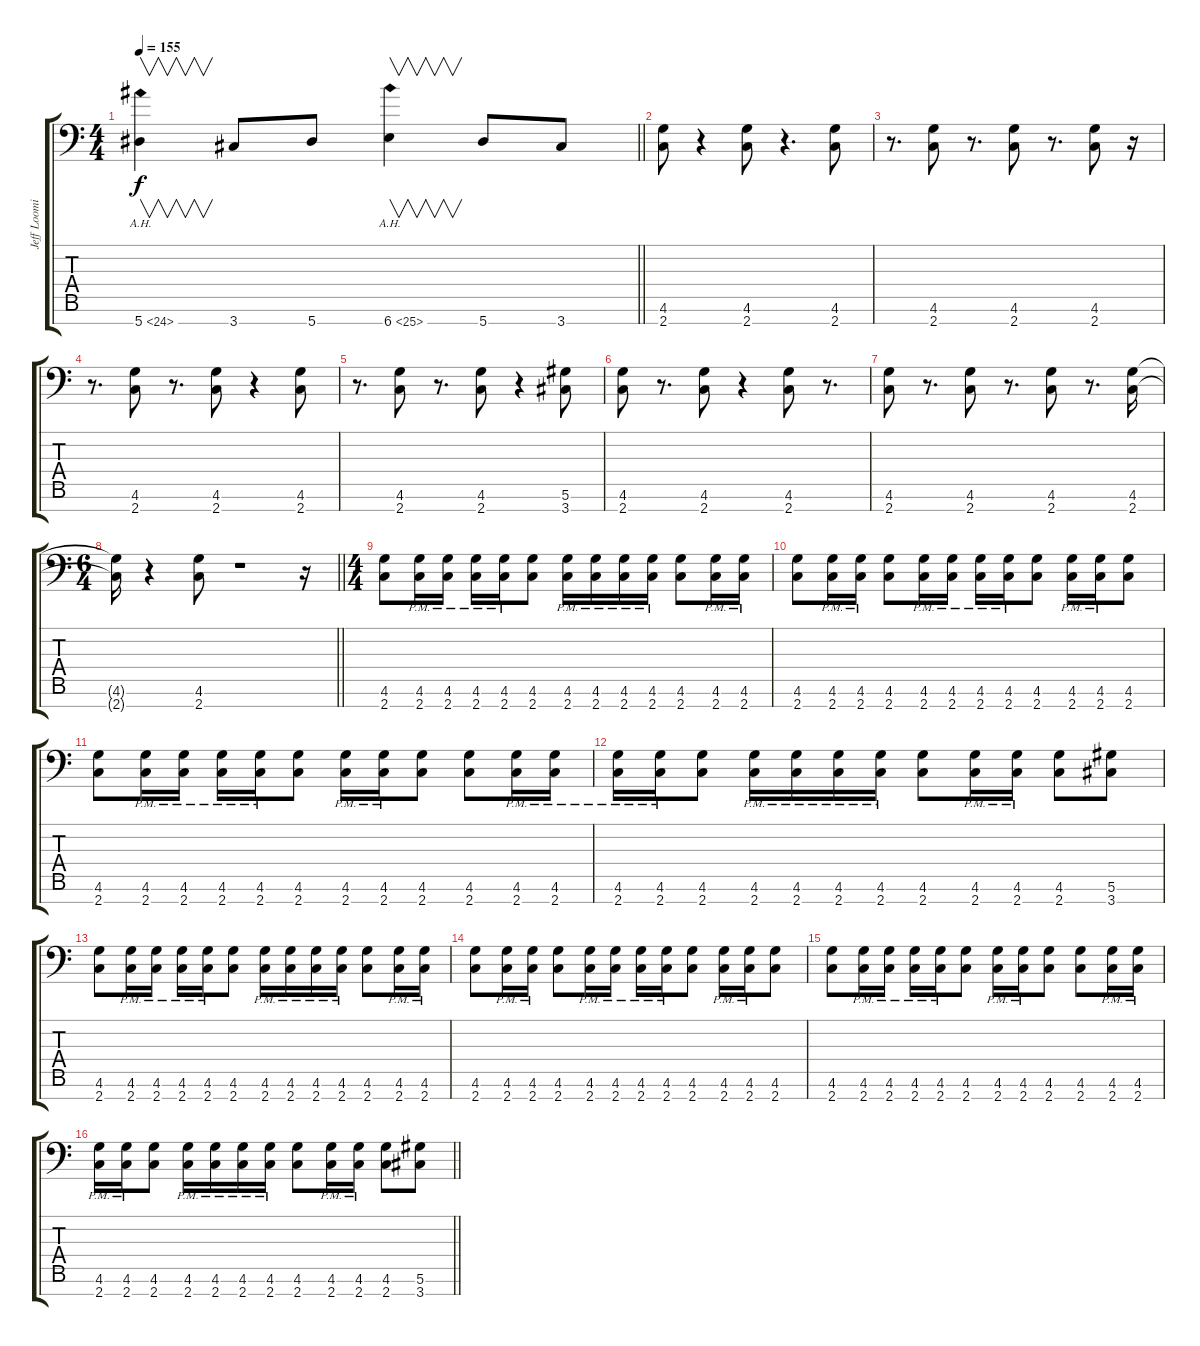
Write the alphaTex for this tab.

\track ("Jeff Loomis" "Jeff Loomi") {instrument distortionguitar}
\staff {score tabs}
\tuning (Eb4 Bb3 Gb3 Db3 Ab2 Eb2 Bb1) {hide}
\ts (4 4)
\tempo 155
\clef f4
\barLineRight lightlight
\ks c
5.7{ah 19}.4{v dy f} 3.7.8 5.7.8 6.7{ah 19}.4{v} 5.7.8 3.7.8 |
(4.6 2.7).8 r.4 (4.6 2.7).8 r.4{d} (4.6 2.7).8 |
r.8{d} (4.6 2.7).8 r.8{d} (4.6 2.7).8 r.8{d} (4.6 2.7).8 r.16 |
r.8{d} (4.6 2.7).8 r.8{d} (4.6 2.7).8 r.4 (4.6 2.7).8 |
r.8{d} (4.6 2.7).8 r.8{d} (4.6 2.7).8 r.4 (5.6 3.7).8 |
(4.6 2.7).8 r.8{d} (4.6 2.7).8 r.4 (4.6 2.7).8 r.8{d} |
(4.6 2.7).8 r.8{d} (4.6 2.7).8 r.8{d} (4.6 2.7).8 r.8{d} (4.6 2.7).16 |
\ts (6 4)
\barLineRight lightlight
(4.6{t} 2.7{t}).16 r.4 (4.6 2.7).8 r.1 r.16 |
\ts (4 4)
(4.6 2.7).8 (4.6{pm} 2.7{pm}).16 (4.6{pm} 2.7{pm}).16 (4.6{pm} 2.7{pm}).16 (4.6{pm} 2.7{pm}).16 (4.6 2.7).8 (4.6{pm} 2.7{pm}).16 (4.6{pm} 2.7{pm}).16 (4.6{pm} 2.7{pm}).16 (4.6{pm} 2.7{pm}).16 (4.6 2.7).8 (4.6{pm} 2.7{pm}).16 (4.6{pm} 2.7{pm}).16 |
(4.6 2.7).8 (4.6{pm} 2.7{pm}).16 (4.6{pm} 2.7{pm}).16 (4.6 2.7).8 (4.6{pm} 2.7{pm}).16 (4.6{pm} 2.7{pm}).16 (4.6{pm} 2.7{pm}).16 (4.6{pm} 2.7{pm}).16 (4.6 2.7).8 (4.6{pm} 2.7{pm}).16 (4.6{pm} 2.7{pm}).16 (4.6 2.7).8 |
(4.6 2.7).8 (4.6{pm} 2.7{pm}).16 (4.6{pm} 2.7{pm}).16 (4.6{pm} 2.7{pm}).16 (4.6{pm} 2.7{pm}).16 (4.6 2.7).8 (4.6{pm} 2.7{pm}).16 (4.6{pm} 2.7{pm}).16 (4.6 2.7).8 (4.6 2.7).8 (4.6{pm} 2.7{pm}).16 (4.6{pm} 2.7{pm}).16 |
(4.6{pm} 2.7{pm}).16 (4.6{pm} 2.7{pm}).16 (4.6 2.7).8 (4.6{pm} 2.7{pm}).16 (4.6{pm} 2.7{pm}).16 (4.6{pm} 2.7{pm}).16 (4.6{pm} 2.7{pm}).16 (4.6 2.7).8 (4.6{pm} 2.7{pm}).16 (4.6{pm} 2.7{pm}).16 (4.6 2.7).8 (5.6 3.7).8 |
(4.6 2.7).8 (4.6{pm} 2.7{pm}).16 (4.6{pm} 2.7{pm}).16 (4.6{pm} 2.7{pm}).16 (4.6{pm} 2.7{pm}).16 (4.6 2.7).8 (4.6{pm} 2.7{pm}).16 (4.6{pm} 2.7{pm}).16 (4.6{pm} 2.7{pm}).16 (4.6{pm} 2.7{pm}).16 (4.6 2.7).8 (4.6{pm} 2.7{pm}).16 (4.6{pm} 2.7{pm}).16 |
(4.6 2.7).8 (4.6{pm} 2.7{pm}).16 (4.6{pm} 2.7{pm}).16 (4.6 2.7).8 (4.6{pm} 2.7{pm}).16 (4.6{pm} 2.7{pm}).16 (4.6{pm} 2.7{pm}).16 (4.6{pm} 2.7{pm}).16 (4.6 2.7).8 (4.6{pm} 2.7{pm}).16 (4.6{pm} 2.7{pm}).16 (4.6 2.7).8 |
(4.6 2.7).8 (4.6{pm} 2.7{pm}).16 (4.6{pm} 2.7{pm}).16 (4.6{pm} 2.7{pm}).16 (4.6{pm} 2.7{pm}).16 (4.6 2.7).8 (4.6{pm} 2.7{pm}).16 (4.6{pm} 2.7{pm}).16 (4.6 2.7).8 (4.6 2.7).8 (4.6{pm} 2.7{pm}).16 (4.6{pm} 2.7{pm}).16 |
\barLineRight lightlight
(4.6{pm} 2.7{pm}).16 (4.6{pm} 2.7{pm}).16 (4.6 2.7).8 (4.6{pm} 2.7{pm}).16 (4.6{pm} 2.7{pm}).16 (4.6{pm} 2.7{pm}).16 (4.6{pm} 2.7{pm}).16 (4.6 2.7).8 (4.6{pm} 2.7{pm}).16 (4.6{pm} 2.7{pm}).16 (4.6 2.7).8 (5.6 3.7).8
